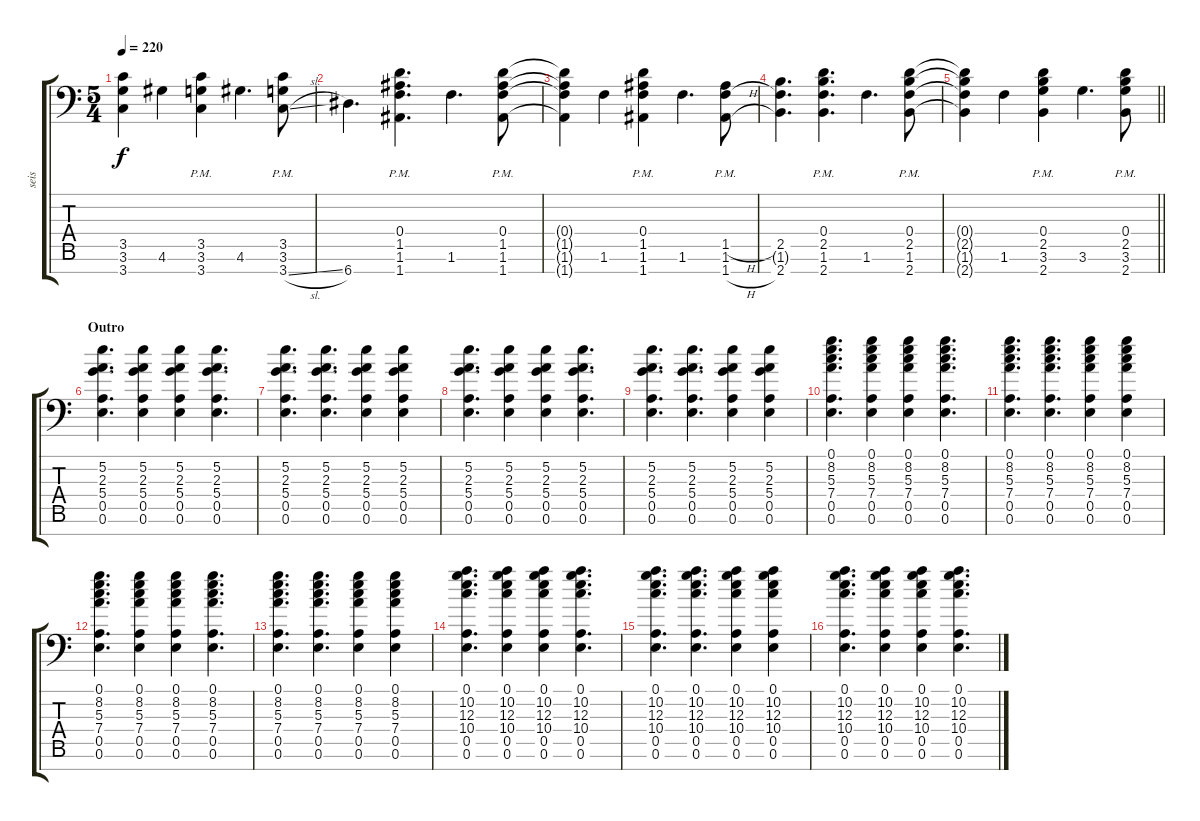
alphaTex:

\track ("seis" "seis") {instrument distortionguitar bank 255}
\staff {score tabs}
\tuning (E4 B3 G3 D3 A2 E2 A1) {hide}
\ts (5 4)
\tempo 220
\clef f4
\ks c
(3.5{t} 3.6{t} 3.7{t}).4{dy f} 4.6.4 (3.5{pm} 3.6{pm} 3.7{pm}).4 4.6.4{d} (3.5{pm} 3.6{pm} 3.7{sl pm}).8 |
6.7.4{d} (0.4{pm} 1.5{pm} 1.6{pm} 1.7{pm}).4{d} 1.6.4{d} (0.4{pm} 1.5{pm} 1.6{pm} 1.7{pm}).8 |
(0.4{t} 1.5{t} 1.6{t} 1.7{t}).4 1.6.4 (0.4{pm} 1.5{pm} 1.6{pm} 1.7{pm}).4 1.6.4{d} (1.5{h pm} 1.6{pm} 1.7{h pm}).8 |
(2.5 1.6{t} 2.7).4{d} (0.4{pm} 2.5{pm} 1.6{pm} 2.7{pm}).4{d} 1.6.4{d} (0.4{pm} 2.5{pm} 1.6{pm} 2.7{pm}).8 |
\barLineRight lightlight
(0.4{t} 2.5{t} 1.6{t} 2.7{t}).4 1.6.4 (0.4{pm} 2.5{pm} 3.6{pm} 2.7{pm}).4 3.6.4{d} (0.4{pm} 2.5{pm} 3.6{pm} 2.7{pm}).8 |
\section ("" "Outro")
(5.2 2.3 5.4 0.5 0.6).4{d} (5.2 2.3 5.4 0.5 0.6).4 (5.2 2.3 5.4 0.5 0.6).4 (5.2 2.3 5.4 0.5 0.6).4{d} |
(5.2 2.3 5.4 0.5 0.6).4{d} (5.2 2.3 5.4 0.5 0.6).4{d} (5.2 2.3 5.4 0.5 0.6).4 (5.2 2.3 5.4 0.5 0.6).4 |
(5.2 2.3 5.4 0.5 0.6).4{d} (5.2 2.3 5.4 0.5 0.6).4 (5.2 2.3 5.4 0.5 0.6).4 (5.2 2.3 5.4 0.5 0.6).4{d} |
(5.2 2.3 5.4 0.5 0.6).4{d} (5.2 2.3 5.4 0.5 0.6).4{d} (5.2 2.3 5.4 0.5 0.6).4 (5.2 2.3 5.4 0.5 0.6).4 |
(0.1 8.2 5.3 7.4 0.5 0.6).4{d} (0.1 8.2 5.3 7.4 0.5 0.6).4 (0.1 8.2 5.3 7.4 0.5 0.6).4 (0.1 8.2 5.3 7.4 0.5 0.6).4{d} |
(0.1 8.2 5.3 7.4 0.5 0.6).4{d} (0.1 8.2 5.3 7.4 0.5 0.6).4{d} (0.1 8.2 5.3 7.4 0.5 0.6).4 (0.1 8.2 5.3 7.4 0.5 0.6).4 |
(0.1 8.2 5.3 7.4 0.5 0.6).4{d} (0.1 8.2 5.3 7.4 0.5 0.6).4 (0.1 8.2 5.3 7.4 0.5 0.6).4 (0.1 8.2 5.3 7.4 0.5 0.6).4{d} |
(0.1 8.2 5.3 7.4 0.5 0.6).4{d} (0.1 8.2 5.3 7.4 0.5 0.6).4{d} (0.1 8.2 5.3 7.4 0.5 0.6).4 (0.1 8.2 5.3 7.4 0.5 0.6).4 |
(0.1 10.2 12.3 10.4 0.5 0.6).4{d} (0.1 10.2 12.3 10.4 0.5 0.6).4 (0.1 10.2 12.3 10.4 0.5 0.6).4 (0.1 10.2 12.3 10.4 0.5 0.6).4{d} |
(0.1 10.2 12.3 10.4 0.5 0.6).4{d} (0.1 10.2 12.3 10.4 0.5 0.6).4{d} (0.1 10.2 12.3 10.4 0.5 0.6).4 (0.1 10.2 12.3 10.4 0.5 0.6).4 |
(0.1 10.2 12.3 10.4 0.5 0.6).4{d} (0.1 10.2 12.3 10.4 0.5 0.6).4 (0.1 10.2 12.3 10.4 0.5 0.6).4 (0.1 10.2 12.3 10.4 0.5 0.6).4{d}
